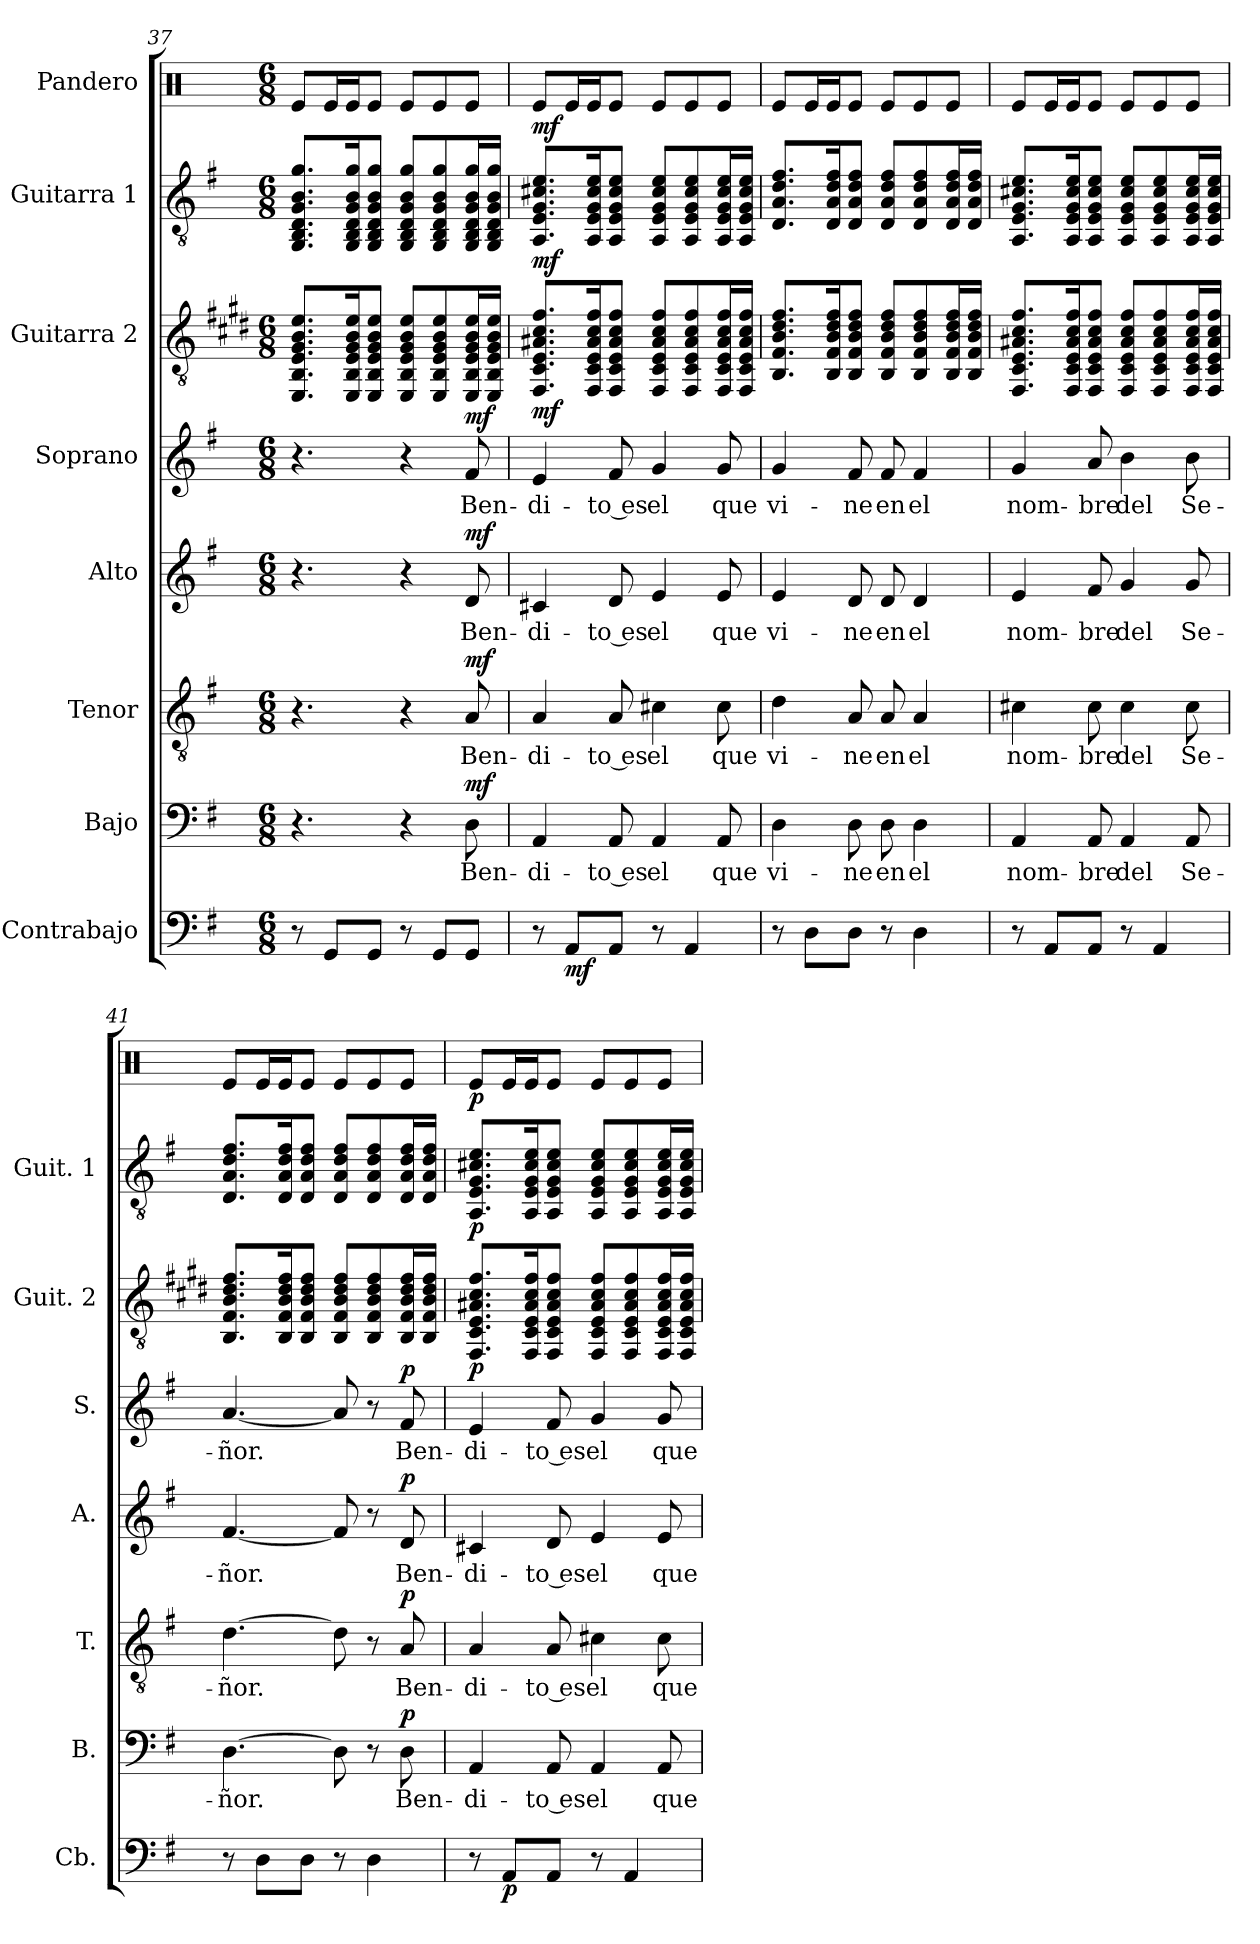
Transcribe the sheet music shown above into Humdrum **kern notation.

**kern	**dynam	**kern	**text	**dynam	**kern	**text	**dynam	**kern	**text	**dynam	**kern	**text	**dynam	**kern	**dynam	**kern	**dynam	**kern	**dynam
*part8	*part8	*part7	*part7	*part7	*part6	*part6	*part6	*part5	*part5	*part5	*part4	*part4	*part4	*part3	*part3	*part2	*part2	*part1	*part1
*staff8	*staff8	*staff7	*staff7	*staff7	*staff6	*staff6	*staff6	*staff5	*staff5	*staff5	*staff4	*staff4	*staff4	*staff3	*staff3	*staff2	*staff2	*staff1	*staff1
*I"Contrabajo	*	*I"Bajo	*	*	*I"Tenor	*	*	*I"Alto	*	*	*I"Soprano	*	*	*I"Guitarra 2	*	*I"Guitarra 1	*	*I"Pandero	*
*I'Cb.	*	*I'B.	*	*	*I'T.	*	*	*I'A.	*	*	*I'S.	*	*	*I'Guit. 2	*	*I'Guit. 1	*	*	*
*clefF4	*	*clefF4	*	*	*clefGv2	*	*	*clefG2	*	*	*clefG2	*	*	*clefGv2	*	*clefGv2	*	*clefX	*
*ITrd7c12	*	*	*	*	*	*	*	*	*	*	*	*	*	*	*	*	*	*	*
*k[f#]	*	*k[f#]	*	*	*k[f#]	*	*	*k[f#]	*	*	*k[f#]	*	*	*k[f#c#g#d#]	*	*k[f#]	*	*k[]	*
*M6/8	*	*M6/8	*	*	*M6/8	*	*	*M6/8	*	*	*M6/8	*	*	*M6/8	*	*M6/8	*	*M6/8	*
=37	=37	=37	=37	=37	=37	=37	=37	=37	=37	=37	=37	=37	=37	=37	=37	=37	=37	=37	=37
8r	.	4.r	.	.	4.r	.	.	4.r	.	.	4.r	.	.	8.EE/ 8.BB/ 8.E/ 8.G#/ 8.B/ 8.e/L	.	8.GG/ 8.BB/ 8.D/ 8.G/ 8.B/ 8.g/L	.	8Re/L	.
8GGG/L	.	.	.	.	.	.	.	.	.	.	.	.	.	.	.	.	.	16Re/L	.
.	.	.	.	.	.	.	.	.	.	.	.	.	.	16EE/ 16BB/ 16E/ 16G#/ 16B/ 16e/K	.	16GG/ 16BB/ 16D/ 16G/ 16B/ 16g/K	.	16Re/J	.
8GGG/J	.	.	.	.	.	.	.	.	.	.	.	.	.	8EE/ 8BB/ 8E/ 8G#/ 8B/ 8e/J	.	8GG/ 8BB/ 8D/ 8G/ 8B/ 8g/J	.	8Re/J	.
8r	.	4r	.	.	4r	.	.	4r	.	.	4r	.	.	8EE/ 8BB/ 8E/ 8G#/ 8B/ 8e/L	.	8GG/ 8BB/ 8D/ 8G/ 8B/ 8g/L	.	8Re/L	.
8GGG/L	.	.	.	.	.	.	.	.	.	.	.	.	.	8EE/ 8BB/ 8E/ 8G#/ 8B/ 8e/	.	8GG/ 8BB/ 8D/ 8G/ 8B/ 8g/	.	8Re/	.
!	!	!	!	!LO:DY:a	!	!	!LO:DY:a	!	!	!LO:DY:a	!	!	!LO:DY:a	!	!	!	!	!	!
8GGG/J	.	8D\	Ben-	mf	8A/	Ben-	mf	8d/	Ben-	mf	8f#/	Ben-	mf	16EE/ 16BB/ 16E/ 16G#/ 16B/ 16e/L	.	16GG/ 16BB/ 16D/ 16G/ 16B/ 16g/L	.	8Re/J	.
.	.	.	.	.	.	.	.	.	.	.	.	.	.	16EE/ 16BB/ 16E/ 16G#/ 16B/ 16e/JJ	.	16GG/ 16BB/ 16D/ 16G/ 16B/ 16g/JJ	.	.	.
=38	=38	=38	=38	=38	=38	=38	=38	=38	=38	=38	=38	=38	=38	=38	=38	=38	=38	=38	=38
!	!	!	!	!	!	!	!	!	!	!	!	!	!	!	!LO:DY:b	!	!LO:DY:b	!	!LO:DY:b
8r	.	4AA/	-di-	.	4A/	-di-	.	4c#X/	-di-	.	4e/	-di-	.	8.FF#/ 8.C#/ 8.E/ 8.A#X/ 8.c#/ 8.f#/L	mf	8.AA/ 8.E/ 8.G/ 8.c#X/ 8.e/L	mf	8Re/L	mf
!	!LO:DY:b	!	!	!	!	!	!	!	!	!	!	!	!	!	!	!	!	!	!
8AAA/L	mf	.	.	.	.	.	.	.	.	.	.	.	.	.	.	.	.	16Re/L	.
.	.	.	.	.	.	.	.	.	.	.	.	.	.	16FF#/ 16C#/ 16E/ 16A#/ 16c#/ 16f#/K	.	16AA/ 16E/ 16G/ 16c#/ 16e/K	.	16Re/J	.
8AAA/J	.	8AA/	-to es	.	8A/	-to es	.	8d/	-to es	.	8f#/	-to es	.	8FF#/ 8C#/ 8E/ 8A#/ 8c#/ 8f#/J	.	8AA/ 8E/ 8G/ 8c#/ 8e/J	.	8Re/J	.
8r	.	4AA/	el	.	4c#X\	el	.	4e/	el	.	4g/	el	.	8FF#/ 8C#/ 8E/ 8A#/ 8c#/ 8f#/L	.	8AA/ 8E/ 8G/ 8c#/ 8e/L	.	8Re/L	.
4AAA/	.	.	.	.	.	.	.	.	.	.	.	.	.	8FF#/ 8C#/ 8E/ 8A#/ 8c#/ 8f#/	.	8AA/ 8E/ 8G/ 8c#/ 8e/	.	8Re/	.
.	.	8AA/	que	.	8c#\	que	.	8e/	que	.	8g/	que	.	16FF#/ 16C#/ 16E/ 16A#/ 16c#/ 16f#/L	.	16AA/ 16E/ 16G/ 16c#/ 16e/L	.	8Re/J	.
.	.	.	.	.	.	.	.	.	.	.	.	.	.	16FF#/ 16C#/ 16E/ 16A#/ 16c#/ 16f#/JJ	.	16AA/ 16E/ 16G/ 16c#/ 16e/JJ	.	.	.
=39	=39	=39	=39	=39	=39	=39	=39	=39	=39	=39	=39	=39	=39	=39	=39	=39	=39	=39	=39
8r	.	4D\	vi-	.	4d\	vi-	.	4e/	vi-	.	4g/	vi-	.	8.BB/ 8.F#/ 8.B/ 8.d#/ 8.f#/L	.	8.D/ 8.A/ 8.d/ 8.f#/L	.	8Re/L	.
8DD\L	.	.	.	.	.	.	.	.	.	.	.	.	.	.	.	.	.	16Re/L	.
.	.	.	.	.	.	.	.	.	.	.	.	.	.	16BB/ 16F#/ 16B/ 16d#/ 16f#/K	.	16D/ 16A/ 16d/ 16f#/K	.	16Re/J	.
8DD\J	.	8D\	-ne	.	8A/	-ne	.	8d/	-ne	.	8f#/	-ne	.	8BB/ 8F#/ 8B/ 8d#/ 8f#/J	.	8D/ 8A/ 8d/ 8f#/J	.	8Re/J	.
8r	.	8D\	en	.	8A/	en	.	8d/	en	.	8f#/	en	.	8BB/ 8F#/ 8B/ 8d#/ 8f#/L	.	8D/ 8A/ 8d/ 8f#/L	.	8Re/L	.
4DD\	.	4D\	el	.	4A/	el	.	4d/	el	.	4f#/	el	.	8BB/ 8F#/ 8B/ 8d#/ 8f#/	.	8D/ 8A/ 8d/ 8f#/	.	8Re/	.
.	.	.	.	.	.	.	.	.	.	.	.	.	.	16BB/ 16F#/ 16B/ 16d#/ 16f#/L	.	16D/ 16A/ 16d/ 16f#/L	.	8Re/J	.
.	.	.	.	.	.	.	.	.	.	.	.	.	.	16BB/ 16F#/ 16B/ 16d#/ 16f#/JJ	.	16D/ 16A/ 16d/ 16f#/JJ	.	.	.
=40	=40	=40	=40	=40	=40	=40	=40	=40	=40	=40	=40	=40	=40	=40	=40	=40	=40	=40	=40
8r	.	4AA/	nom-	.	4c#X\	nom-	.	4e/	nom-	.	4g/	nom-	.	8.FF#/ 8.C#/ 8.E/ 8.A#X/ 8.c#/ 8.f#/L	.	8.AA/ 8.E/ 8.G/ 8.c#X/ 8.e/L	.	8Re/L	.
8AAA/L	.	.	.	.	.	.	.	.	.	.	.	.	.	.	.	.	.	16Re/L	.
.	.	.	.	.	.	.	.	.	.	.	.	.	.	16FF#/ 16C#/ 16E/ 16A#/ 16c#/ 16f#/K	.	16AA/ 16E/ 16G/ 16c#/ 16e/K	.	16Re/J	.
8AAA/J	.	8AA/	-bre	.	8c#\	-bre	.	8f#/	-bre	.	8a/	-bre	.	8FF#/ 8C#/ 8E/ 8A#/ 8c#/ 8f#/J	.	8AA/ 8E/ 8G/ 8c#/ 8e/J	.	8Re/J	.
8r	.	4AA/	del	.	4c#\	del	.	4g/	del	.	4b\	del	.	8FF#/ 8C#/ 8E/ 8A#/ 8c#/ 8f#/L	.	8AA/ 8E/ 8G/ 8c#/ 8e/L	.	8Re/L	.
4AAA/	.	.	.	.	.	.	.	.	.	.	.	.	.	8FF#/ 8C#/ 8E/ 8A#/ 8c#/ 8f#/	.	8AA/ 8E/ 8G/ 8c#/ 8e/	.	8Re/	.
.	.	8AA/	Se-	.	8c#\	Se-	.	8g/	Se-	.	8b\	Se-	.	16FF#/ 16C#/ 16E/ 16A#/ 16c#/ 16f#/L	.	16AA/ 16E/ 16G/ 16c#/ 16e/L	.	8Re/J	.
.	.	.	.	.	.	.	.	.	.	.	.	.	.	16FF#/ 16C#/ 16E/ 16A#/ 16c#/ 16f#/JJ	.	16AA/ 16E/ 16G/ 16c#/ 16e/JJ	.	.	.
=41	=41	=41	=41	=41	=41	=41	=41	=41	=41	=41	=41	=41	=41	=41	=41	=41	=41	=41	=41
8r	.	[4.D\	-ñor.	.	[4.d\	-ñor.	.	[4.f#/	-ñor.	.	[4.a/	-ñor.	.	8.BB/ 8.F#/ 8.B/ 8.d#/ 8.f#/L	.	8.D/ 8.A/ 8.d/ 8.f#/L	.	8Re/L	.
8DD\L	.	.	.	.	.	.	.	.	.	.	.	.	.	.	.	.	.	16Re/L	.
.	.	.	.	.	.	.	.	.	.	.	.	.	.	16BB/ 16F#/ 16B/ 16d#/ 16f#/K	.	16D/ 16A/ 16d/ 16f#/K	.	16Re/J	.
8DD\J	.	.	.	.	.	.	.	.	.	.	.	.	.	8BB/ 8F#/ 8B/ 8d#/ 8f#/J	.	8D/ 8A/ 8d/ 8f#/J	.	8Re/J	.
8r	.	8D\]	.	.	8d\]	.	.	8f#/]	.	.	8a/]	.	.	8BB/ 8F#/ 8B/ 8d#/ 8f#/L	.	8D/ 8A/ 8d/ 8f#/L	.	8Re/L	.
4DD\	.	8r	.	.	8r	.	.	8r	.	.	8r	.	.	8BB/ 8F#/ 8B/ 8d#/ 8f#/	.	8D/ 8A/ 8d/ 8f#/	.	8Re/	.
!	!	!	!	!LO:DY:a	!	!	!LO:DY:a	!	!	!LO:DY:a	!	!	!LO:DY:a	!	!	!	!	!	!
.	.	8D\	Ben-	p	8A/	Ben-	p	8d/	Ben-	p	8f#/	Ben-	p	16BB/ 16F#/ 16B/ 16d#/ 16f#/L	.	16D/ 16A/ 16d/ 16f#/L	.	8Re/J	.
.	.	.	.	.	.	.	.	.	.	.	.	.	.	16BB/ 16F#/ 16B/ 16d#/ 16f#/JJ	.	16D/ 16A/ 16d/ 16f#/JJ	.	.	.
=42	=42	=42	=42	=42	=42	=42	=42	=42	=42	=42	=42	=42	=42	=42	=42	=42	=42	=42	=42
!	!	!	!	!	!	!	!	!	!	!	!	!	!	!	!LO:DY:b	!	!LO:DY:b	!	!LO:DY:b
8r	.	4AA/	-di-	.	4A/	-di-	.	4c#X/	-di-	.	4e/	-di-	.	8.FF#/ 8.C#/ 8.E/ 8.A#X/ 8.c#/ 8.f#/L	p	8.AA/ 8.E/ 8.G/ 8.c#X/ 8.e/L	p	8Re/L	p
!	!LO:DY:b	!	!	!	!	!	!	!	!	!	!	!	!	!	!	!	!	!	!
8AAA/L	p	.	.	.	.	.	.	.	.	.	.	.	.	.	.	.	.	16Re/L	.
.	.	.	.	.	.	.	.	.	.	.	.	.	.	16FF#/ 16C#/ 16E/ 16A#/ 16c#/ 16f#/K	.	16AA/ 16E/ 16G/ 16c#/ 16e/K	.	16Re/J	.
8AAA/J	.	8AA/	-to es	.	8A/	-to es	.	8d/	-to es	.	8f#/	-to es	.	8FF#/ 8C#/ 8E/ 8A#/ 8c#/ 8f#/J	.	8AA/ 8E/ 8G/ 8c#/ 8e/J	.	8Re/J	.
8r	.	4AA/	el	.	4c#X\	el	.	4e/	el	.	4g/	el	.	8FF#/ 8C#/ 8E/ 8A#/ 8c#/ 8f#/L	.	8AA/ 8E/ 8G/ 8c#/ 8e/L	.	8Re/L	.
4AAA/	.	.	.	.	.	.	.	.	.	.	.	.	.	8FF#/ 8C#/ 8E/ 8A#/ 8c#/ 8f#/	.	8AA/ 8E/ 8G/ 8c#/ 8e/	.	8Re/	.
.	.	8AA/	que	.	8c#\	que	.	8e/	que	.	8g/	que	.	16FF#/ 16C#/ 16E/ 16A#/ 16c#/ 16f#/L	.	16AA/ 16E/ 16G/ 16c#/ 16e/L	.	8Re/J	.
.	.	.	.	.	.	.	.	.	.	.	.	.	.	16FF#/ 16C#/ 16E/ 16A#/ 16c#/ 16f#/JJ	.	16AA/ 16E/ 16G/ 16c#/ 16e/JJ	.	.	.
=	=	=	=	=	=	=	=	=	=	=	=	=	=	=	=	=	=	=	=
*-	*-	*-	*-	*-	*-	*-	*-	*-	*-	*-	*-	*-	*-	*-	*-	*-	*-	*-	*-
